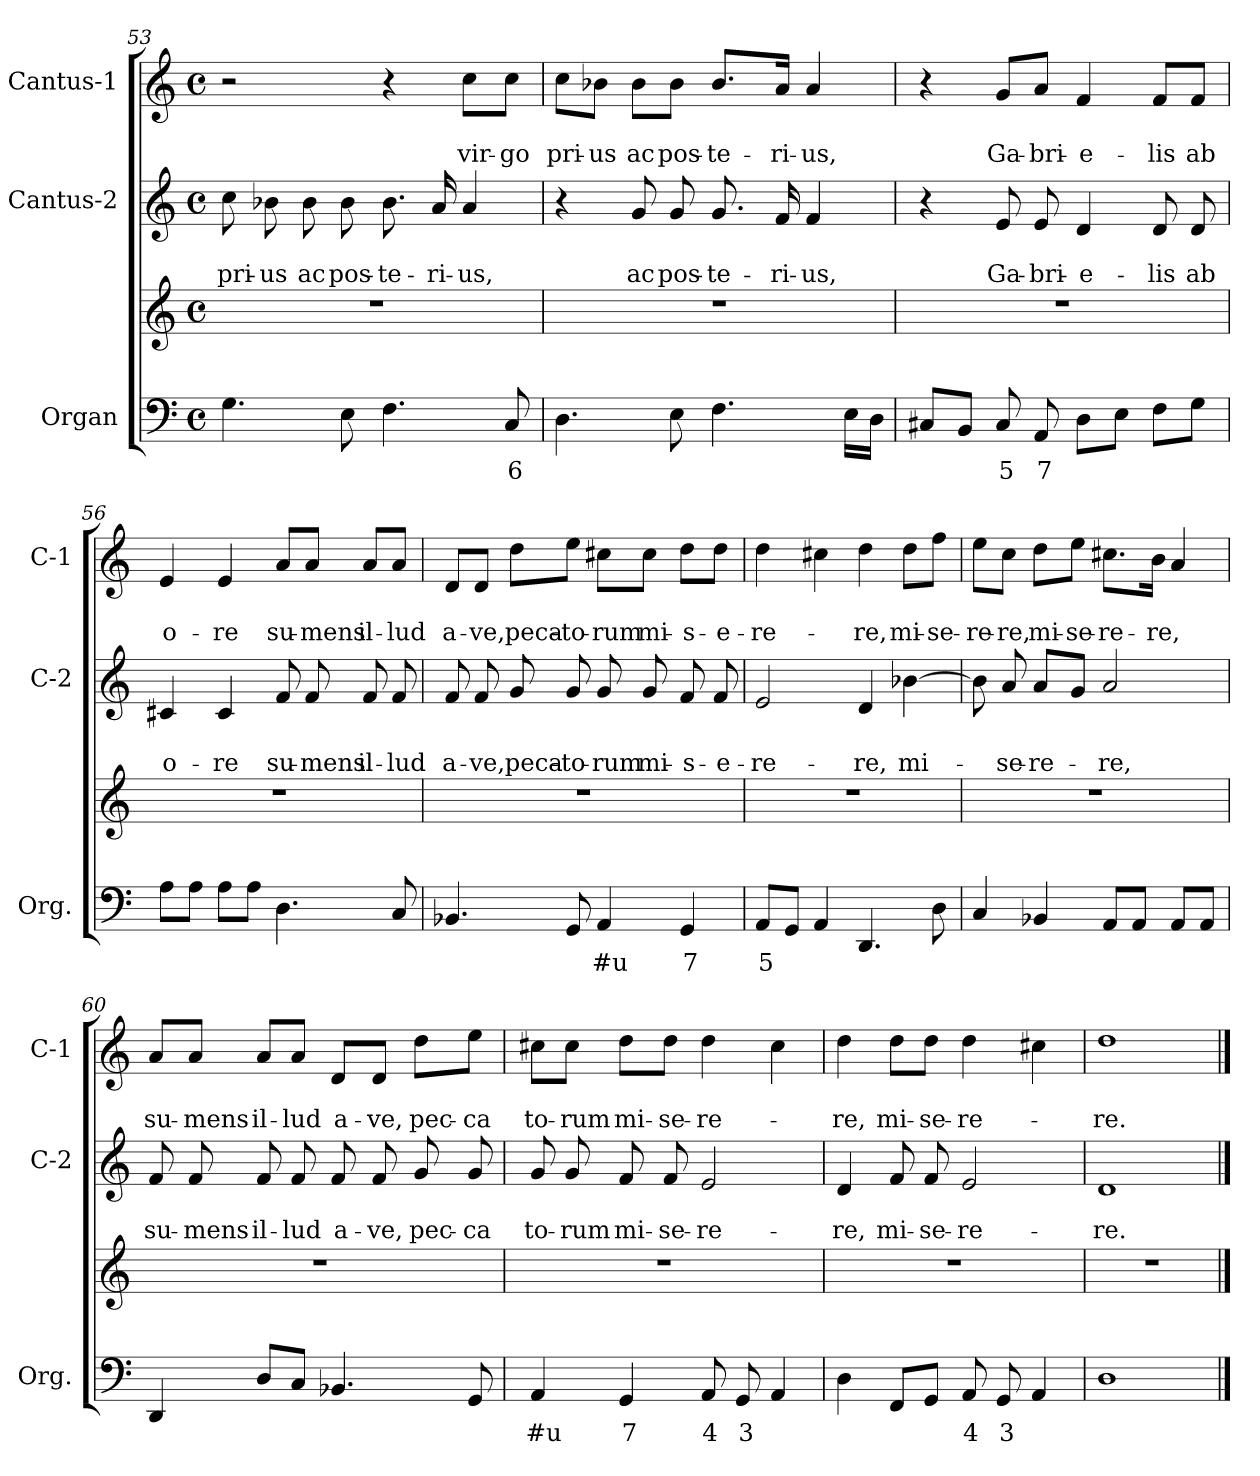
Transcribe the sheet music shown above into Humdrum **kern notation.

**kern	**text	**kern	**kern	**text	**text	**kern	**text	**text
*part3	*part3	*part3	*part2	*part2	*part2	*part1	*part1	*part1
*staff4	*staff4	*staff3	*staff2	*staff2	*staff2	*staff1	*staff1	*staff1
*I"Organ	*	*	*I"Cantus-2	*	*	*I"Cantus-1	*	*
*I'Org.	*	*	*I'C-2	*	*	*I'C-1	*	*
*clefF4	*	*clefG2	*clefG2	*	*	*clefG2	*	*
*k[]	*	*k[]	*k[]	*	*	*k[]	*	*
*C:	*	*C:	*C:	*	*	*C:	*	*
*M4/4	*	*M4/4	*M4/4	*	*	*M4/4	*	*
*met(c)	*	*met(c)	*met(c)	*	*	*met(c)	*	*
=53	=53	=53	=53	=53	=53	=53	=53	=53
*^	*	*	*	*	*	*	*	*
!	!	!	!	!	!	!LO:LY:b	!	!	!
4.G\	8ryy	.	1r	8cc\	.	pri-	2r	.	.
!	!	!	!	!	!	!LO:LY:b	!	!	!
.	8ryy	.	.	8b-X\	.	-us	.	.	.
!	!	!	!	!	!	!LO:LY:b	!	!	!
.	4ryy	.	.	8b-\	.	ac	.	.	.
!	!	!	!	!	!	!LO:LY:b	!	!	!
8E\	.	.	.	8b-\	.	pos-	.	.	.
!	!	!	!	!	!	!LO:LY:b	!	!	!
4.F\	2ryy	.	.	8.b-\	.	-te-	4r	.	.
!	!	!	!	!	!	!LO:LY:b	!	!	!
.	.	.	.	16a/	.	-ri-	.	.	.
!	!	!	!	!	!	!LO:LY:b	!	!	!LO:LY:b
.	.	.	.	4a/	.	-us,	8cc\L	.	vir-
!	!	!LO:LY:b	!	!	!	!	!	!	!LO:LY:b
8C/	.	6	.	.	.	.	8cc\J	.	-go
=54	=54	=54	=54	=54	=54	=54	=54	=54	=54
!	!	!	!	!	!	!	!	!	!LO:LY:b
4.D\	8ryy	.	1r	4r	.	.	8cc\L	.	pri-
!	!	!	!	!	!	!	!	!	!LO:LY:b
.	8ryy	.	.	.	.	.	8b-X\J	.	-us
!	!	!	!	!	!	!LO:LY:b	!	!	!LO:LY:b
.	4ryy	.	.	8g/	.	ac	8b-\L	.	ac
!	!	!	!	!	!	!LO:LY:b	!	!	!LO:LY:b
8E\	.	.	.	8g/	.	pos-	8b-\J	.	pos-
!	!	!	!	!	!	!LO:LY:b	!	!	!LO:LY:b
4.F\	8ryy	.	.	8.g/	.	-te-	8.b-/L	.	-te-
.	8ryy	.	.	.	.	.	.	.	.
!	!	!	!	!	!	!LO:LY:b	!	!	!LO:LY:b
.	.	.	.	16f/	.	-ri-	16a/Jk	.	-ri-
!	!	!	!	!	!	!LO:LY:b	!	!	!LO:LY:b
.	4ryy	.	.	4f/	.	-us,	4a/	.	-us,
16E\LL	.	.	.	.	.	.	.	.	.
16D\JJ	.	.	.	.	.	.	.	.	.
*v	*v	*	*	*	*	*	*	*	*
=55	=55	=55	=55	=55	=55	=55	=55	=55
8C#X/L	.	1r	4r	.	.	4r	.	.
8BB/J	.	.	.	.	.	.	.	.
!	!LO:LY:b	!	!	!	!LO:LY:b	!	!	!LO:LY:b
8C#/	5	.	8e/	.	Ga-	8g/L	.	Ga-
!	!LO:LY:b	!	!	!	!LO:LY:b	!	!	!LO:LY:b
8AA/	7	.	8e/	.	-bri-	8a/J	.	-bri-
!	!	!	!	!	!LO:LY:b	!	!	!LO:LY:b
8D\L	.	.	4d/	.	-e-	4f/	.	-e-
8E\J	.	.	.	.	.	.	.	.
!	!	!	!	!	!LO:LY:b	!	!	!LO:LY:b
8F\L	.	.	8d/	.	-lis	8f/L	.	-lis
!	!	!	!	!	!LO:LY:b	!	!	!LO:LY:b
8G\J	.	.	8d/	.	ab	8f/J	.	ab
!!LO:LB:g=z
=56	=56	=56	=56	=56	=56	=56	=56	=56
!	!	!	!	!	!LO:LY:b	!	!	!LO:LY:b
8A\L	.	1r	4c#X/	.	o-	4e/	.	o-
8A\J	.	.	.	.	.	.	.	.
!	!	!	!	!	!LO:LY:b	!	!	!LO:LY:b
8A\L	.	.	4c#/	.	-re	4e/	.	-re
8A\J	.	.	.	.	.	.	.	.
!	!	!	!	!	!LO:LY:b	!	!	!LO:LY:b
4.D\	.	.	8f/	.	su-	8a/L	.	su-
!	!	!	!	!	!LO:LY:b	!	!	!LO:LY:b
.	.	.	8f/	.	-mens	8a/J	.	-mens
!	!	!	!	!	!LO:LY:b	!	!	!LO:LY:b
.	.	.	8f/	.	il-	8a/L	.	il-
!	!	!	!	!	!LO:LY:b	!	!	!LO:LY:b
8C/	.	.	8f/	.	-lud	8a/J	.	-lud
=57	=57	=57	=57	=57	=57	=57	=57	=57
*^	*	*	*	*	*	*	*	*
!	!	!	!	!	!	!LO:LY:b	!	!	!LO:LY:b
4.BB-X/	4ryy	.	1r	8f/	.	a-	8d/L	.	a-
!	!	!	!	!	!	!LO:LY:b	!	!	!LO:LY:b
.	.	.	.	8f/	.	-ve,	8d/J	.	-ve,
!	!	!	!	!	!	!LO:LY:b	!	!	!LO:LY:b
.	4ryy	.	.	8g/	.	peca-	8dd\L	.	peca-
!	!	!	!	!	!	!LO:LY:b	!	!	!LO:LY:b
8GG/	.	.	.	8g/	.	-to-	8ee\J	.	-to-
!	!	!LO:LY:b	!	!	!	!LO:LY:b	!	!	!LO:LY:b
4AA/	2ryy	#u	.	8g/	.	-rum	8cc#X\L	.	-rum
!	!	!	!	!	!	!LO:LY:b	!	!	!LO:LY:b
.	.	.	.	8g/	.	mi-	8cc#\J	.	mi-
!	!	!LO:LY:b	!	!	!	!LO:LY:b	!	!	!LO:LY:b
4GG/	.	7	.	8f/	.	-s-	8dd\L	.	-s-
!	!	!	!	!	!	!LO:LY:b	!	!	!LO:LY:b
.	.	.	.	8f/	.	-e-	8dd\J	.	-e-
=58	=58	=58	=58	=58	=58	=58	=58	=58	=58
!	!	!LO:LY:b	!	!	!	!LO:LY:b	!	!	!LO:LY:b
8AA/L	2ryy	5	1r	2e/	.	-re-	4dd\	.	-re-
8GG/J	.	.	.	.	.	.	.	.	.
4AA/	.	.	.	.	.	.	4cc#X\	.	.
!	!	!	!	!	!	!LO:LY:b	!	!	!LO:LY:b
4.DD/	4ryy	.	.	4d/	.	-re,	4dd\	.	-re,
!	!	!	!	!	!	!LO:LY:b	!	!	!LO:LY:b
.	4ryy	.	.	[4b-X\	.	mi-	8dd\L	.	mi-
!	!	!	!	!	!	!	!	!	!LO:LY:b
8D\	.	.	.	.	.	.	8ff\J	.	-se-
=59	=59	=59	=59	=59	=59	=59	=59	=59	=59
!	!	!	!	!	!	!	!	!	!LO:LY:b
4C/	8ryy	.	1r	8b-\]	.	.	8ee\L	.	-re-
!	!	!	!	!	!	!LO:LY:b	!	!	!LO:LY:b
.	8ryy	.	.	8a/	.	-se-	8cc\J	.	-re,
!	!	!	!	!	!	!LO:LY:b	!	!	!LO:LY:b
4BB-X/	8ryy	.	.	8a/L	.	-re-	8dd\L	.	mi-
!	!	!	!	!	!	!	!	!	!LO:LY:b
.	8ryy	.	.	8g/J	.	.	8ee\J	.	-se-
!	!	!	!	!	!	!LO:LY:b	!	!	!LO:LY:b
8AA/L	2ryy	.	.	2a/	.	-re,	8.cc#X\L	.	-re-
8AA/J	.	.	.	.	.	.	.	.	.
!	!	!	!	!	!	!	!	!	!LO:LY:b
.	.	.	.	.	.	.	16b\Jk	.	-re,
8AA/L	.	.	.	.	.	.	4a/	.	.
8AA/J	.	.	.	.	.	.	.	.	.
!!LO:LB:g=z
=60	=60	=60	=60	=60	=60	=60	=60	=60	=60
!	!	!	!	!	!	!LO:LY:b	!	!	!LO:LY:b
4DD/	2ryy	.	1r	8f/	.	su-	8a/L	.	su-
!	!	!	!	!	!	!LO:LY:b	!	!	!LO:LY:b
.	.	.	.	8f/	.	-mens	8a/J	.	-mens
!	!	!	!	!	!	!LO:LY:b	!	!	!LO:LY:b
8D/L	.	.	.	8f/	.	il-	8a/L	.	il-
!	!	!	!	!	!	!LO:LY:b	!	!	!LO:LY:b
8C/J	.	.	.	8f/	.	-lud	8a/J	.	-lud
!	!	!	!	!	!	!LO:LY:b	!	!	!LO:LY:b
4.BB-X/	4ryy	.	.	8f/	.	a-	8d/L	.	a-
!	!	!	!	!	!	!LO:LY:b	!	!	!LO:LY:b
.	.	.	.	8f/	.	-ve,	8d/J	.	-ve,
!	!	!	!	!	!	!LO:LY:b	!	!	!LO:LY:b
.	4ryy	.	.	8g/	.	pec-	8dd\L	.	pec-
!	!	!	!	!	!	!LO:LY:b	!	!	!LO:LY:b
8GG/	.	.	.	8g/	.	-ca	8ee\J	.	-ca
*v	*v	*	*	*	*	*	*	*	*
=61	=61	=61	=61	=61	=61	=61	=61	=61
!	!LO:LY:b	!	!	!	!LO:LY:b	!	!	!LO:LY:b
4AA/	#u	1r	8g/	.	to-	8cc#X\L	.	to-
!	!	!	!	!	!LO:LY:b	!	!	!LO:LY:b
.	.	.	8g/	.	-rum	8cc#\J	.	-rum
!	!LO:LY:b	!	!	!	!LO:LY:b	!	!	!LO:LY:b
4GG/	7	.	8f/	.	mi-	8dd\L	.	mi-
!	!	!	!	!	!LO:LY:b	!	!	!LO:LY:b
.	.	.	8f/	.	-se-	8dd\J	.	-se-
!	!LO:LY:b	!	!	!	!LO:LY:b	!	!	!LO:LY:b
8AA/	4	.	2e/	.	-re-	4dd\	.	-re-
!	!LO:LY:b	!	!	!	!	!	!	!
8GG/	3	.	.	.	.	.	.	.
4AA/	.	.	.	.	.	4cc#\	.	.
=62	=62	=62	=62	=62	=62	=62	=62	=62
!	!	!	!	!	!LO:LY:b	!	!	!LO:LY:b
4D\	.	1r	4d/	.	-re,	4dd\	.	-re,
!	!	!	!	!	!LO:LY:b	!	!	!LO:LY:b
8FF/L	.	.	8f/	.	mi-	8dd\L	.	mi-
!	!	!	!	!	!LO:LY:b	!	!	!LO:LY:b
8GG/J	.	.	8f/	.	-se-	8dd\J	.	-se-
!	!LO:LY:b	!	!	!	!LO:LY:b	!	!	!LO:LY:b
8AA/	4	.	2e/	.	-re-	4dd\	.	-re-
!	!LO:LY:b	!	!	!	!	!	!	!
8GG/	3	.	.	.	.	.	.	.
4AA/	.	.	.	.	.	4cc#X\	.	.
=63	=63	=63	=63	=63	=63	=63	=63	=63
!	!	!	!	!	!LO:LY:b	!	!	!LO:LY:b
1D	.	1r	1d	.	-re.	1dd	.	-re.
==	==	==	==	==	==	==	==	==
*-	*-	*-	*-	*-	*-	*-	*-	*-
